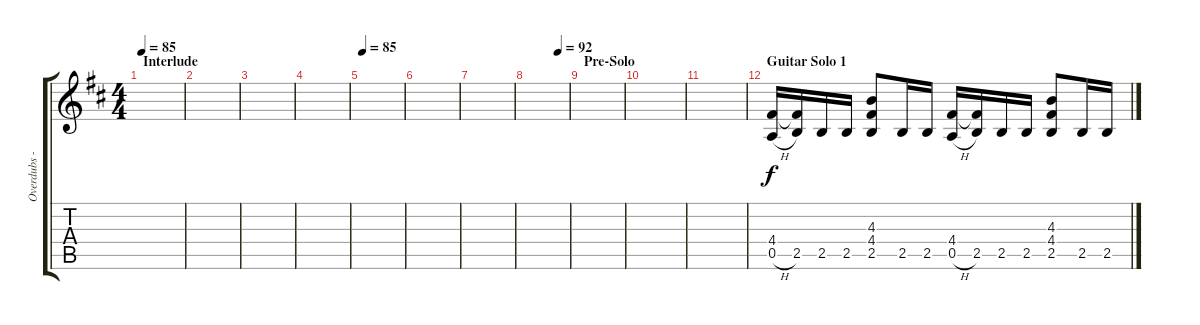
\track ("Overdubs - Chris Caffery" "Overdubs -") {instrument distortionguitar}
\staff {score tabs}
\tuning (E4 B3 G3 D3 A2 E2) {hide}
\ts (4 4)
\section ("" "Interlude")
\tempo 85
\clef g2
\ks d
|
|
|
|
\tempo 85
|
|
|
\tempo (92 0.75)
|
\section ("" "Pre-Solo")
|
|
|
\section ("" "Guitar Solo 1")
(4.4 0.5{h}).16{volume 13} (4.4{t} 2.5).16 2.5.16 2.5.16 (4.3 4.4 2.5).8 2.5.16 2.5.16 (4.4 0.5{h}).16 (4.4{t} 2.5).16 2.5.16 2.5.16 (4.3 4.4 2.5).8 2.5.16 2.5.16
